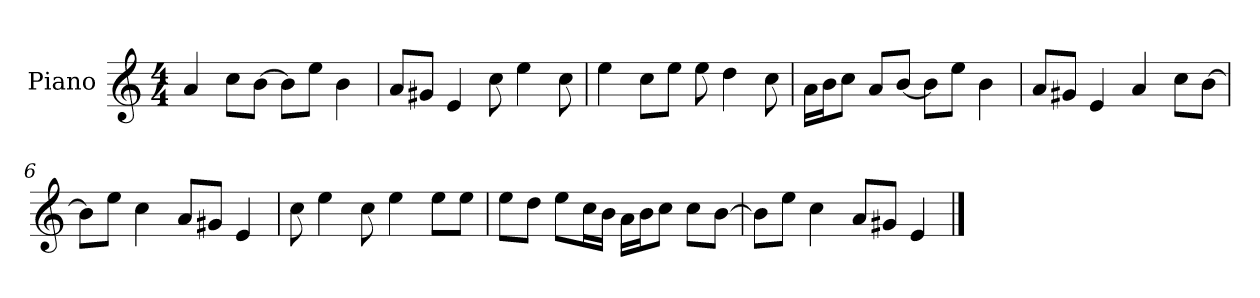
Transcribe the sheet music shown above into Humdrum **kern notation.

**kern
*part1
*staff1
*I"Piano
*I'P-no
*clefG2
*k[]
*M4/4
*MM90
=1
4a/
8cc\L
[8b\J
8b\L]
8ee\J
4b\
=2
8a/L
8g#X/J
4e/
8cc\
4ee\
8cc\
=3
4ee\
8cc\L
8ee\J
8ee\
4dd\
8cc\
=4
16a\LL
16b\J
8cc\J
8a/L
[8b/J
8b\L]
8ee\J
4b\
=5
8a/L
8g#X/J
4e/
4a/
8cc\L
[8b\J
!!LO:LB:g=z
=6
8b\L]
8ee\J
4cc\
8a/L
8g#X/J
4e/
=7
8cc\
4ee\
8cc\
4ee\
8ee\L
8ee\J
=8
8ee\L
8dd\J
8ee\L
16cc\L
16b\JJ
16a\LL
16b\J
8cc\J
8cc\L
[8b\J
=9
8b\L]
8ee\J
4cc\
8a/L
8g#X/J
4e/
==
*-
